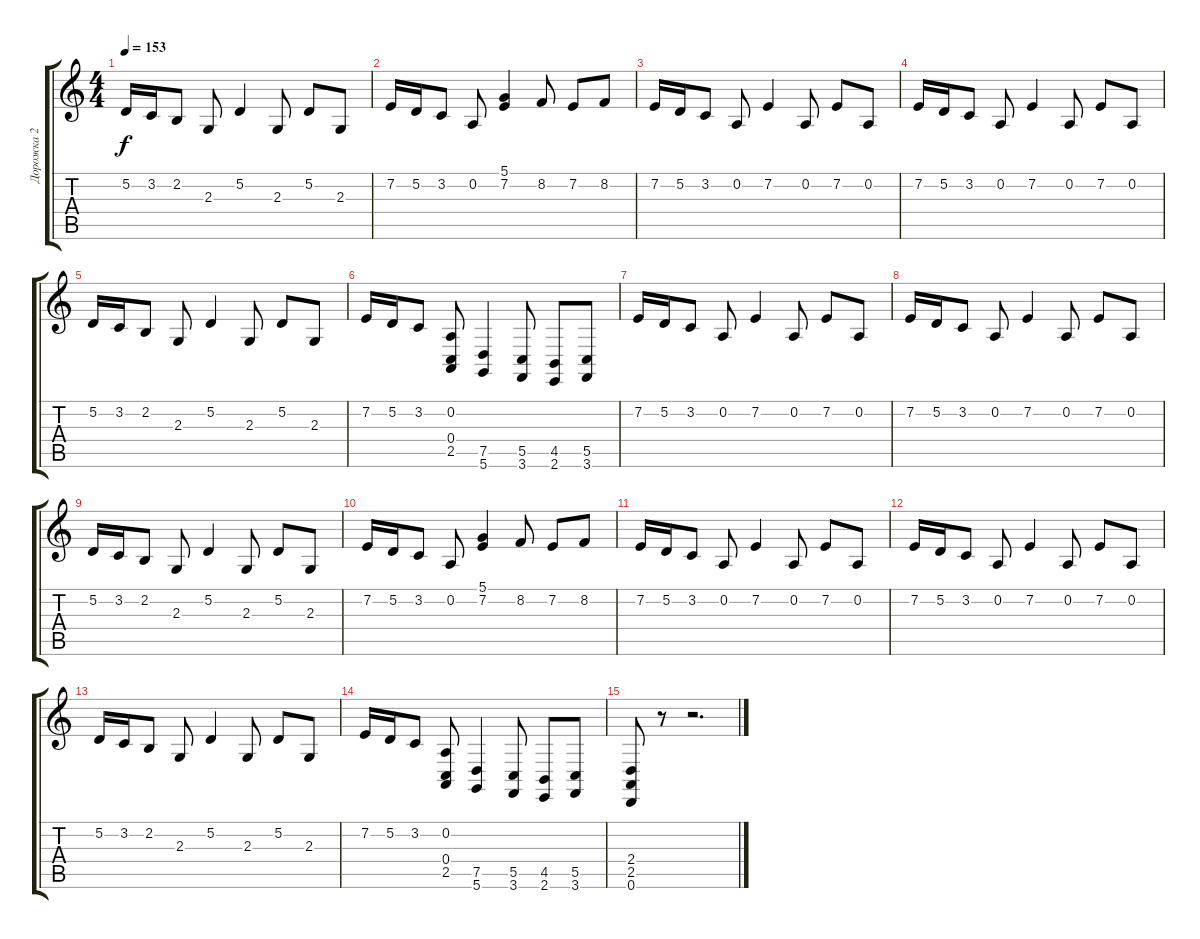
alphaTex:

\track ("Дорожка 2" "Дорожка 2") {instrument electricgrandpiano}
\staff {score tabs}
\tuning (D4 A3 F3 C3 G2 D2) {hide}
\ts (4 4)
\tempo 153
\clef g2
\ks c
5.2.16{dy f instrument stringensemble1} 3.2.16 2.2.8 2.3.8 5.2.4 2.3.8 5.2.8 2.3.8 |
7.2.16{instrument stringensemble1} 5.2.16 3.2.8 0.2.8 (5.1 7.2).4 8.2.8 7.2.8 8.2.8 |
7.2.16{instrument stringensemble1} 5.2.16 3.2.8 0.2.8 7.2.4 0.2.8 7.2.8 0.2.8 |
7.2.16{instrument stringensemble1} 5.2.16 3.2.8 0.2.8 7.2.4 0.2.8 7.2.8 0.2.8 |
5.2.16{instrument stringensemble1} 3.2.16 2.2.8 2.3.8 5.2.4 2.3.8 5.2.8 2.3.8 |
7.2.16{instrument stringensemble1} 5.2.16 3.2.8 (0.2 0.4 2.5).8 (7.5 5.6).4 (5.5 3.6).8 (4.5 2.6).8 (5.5 3.6).8 |
7.2.16{instrument stringensemble1} 5.2.16 3.2.8 0.2.8 7.2.4 0.2.8 7.2.8 0.2.8 |
7.2.16{instrument stringensemble1} 5.2.16 3.2.8 0.2.8 7.2.4 0.2.8 7.2.8 0.2.8 |
5.2.16{instrument stringensemble1} 3.2.16 2.2.8 2.3.8 5.2.4 2.3.8 5.2.8 2.3.8 |
7.2.16{instrument stringensemble1} 5.2.16 3.2.8 0.2.8 (5.1 7.2).4 8.2.8 7.2.8 8.2.8 |
7.2.16{instrument stringensemble1} 5.2.16 3.2.8 0.2.8 7.2.4 0.2.8 7.2.8 0.2.8 |
7.2.16{instrument stringensemble1} 5.2.16 3.2.8 0.2.8 7.2.4 0.2.8 7.2.8 0.2.8 |
5.2.16{instrument stringensemble1} 3.2.16 2.2.8 2.3.8 5.2.4 2.3.8 5.2.8 2.3.8 |
7.2.16{instrument stringensemble1} 5.2.16 3.2.8 (0.2 0.4 2.5).8 (7.5 5.6).4 (5.5 3.6).8 (4.5 2.6).8 (5.5 3.6).8 |
(2.4 2.5 0.6).8 r.8 r.2{d}
